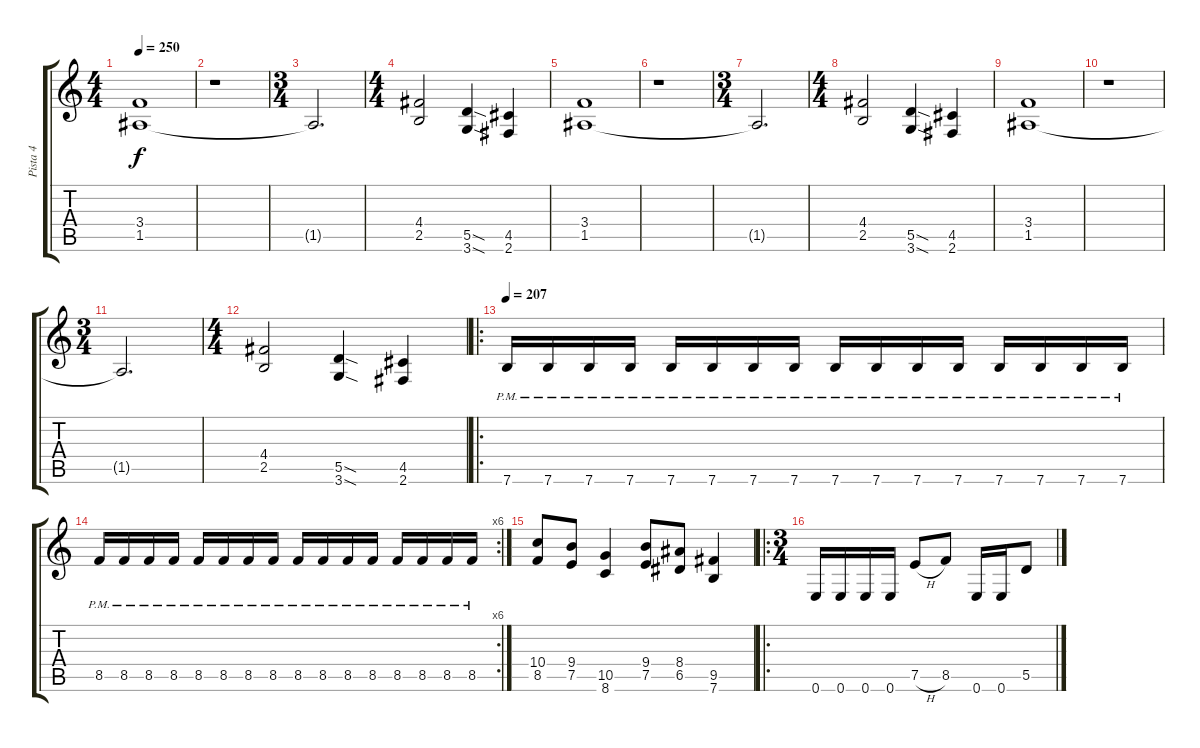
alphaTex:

\track ("Pista 4" "Pista 4") {solo instrument overdrivenguitar}
\staff {score tabs}
\tuning (E4 B3 G3 D3 A2 E2) {hide}
\ts (4 4)
\tempo 250
\clef g2
\ks c
(3.4 1.5).1{dy f} |
r.1 |
\ts (3 4)
1.5{t}.2{d} |
\ts (4 4)
(4.4 2.5).2 (5.5{sod} 3.6{sod}).4 (4.5 2.6).4 |
(3.4 1.5).1 |
r.1 |
\ts (3 4)
1.5{t}.2{d} |
\ts (4 4)
(4.4 2.5).2 (5.5{sod} 3.6{sod}).4 (4.5 2.6).4 |
(3.4 1.5).1 |
r.1 |
\ts (3 4)
1.5{t}.2{d} |
\ts (4 4)
(4.4 2.5).2 (5.5{sod} 3.6{sod}).4 (4.5 2.6).4 |
\ro
\tempo 207
7.6{pm}.16 7.6{pm}.16 7.6{pm}.16 7.6{pm}.16 7.6{pm}.16 7.6{pm}.16 7.6{pm}.16 7.6{pm}.16 7.6{pm}.16 7.6{pm}.16 7.6{pm}.16 7.6{pm}.16 7.6{pm}.16 7.6{pm}.16 7.6{pm}.16 7.6{pm}.16 |
\rc 6
8.5{pm}.16 8.5{pm}.16 8.5{pm}.16 8.5{pm}.16 8.5{pm}.16 8.5{pm}.16 8.5{pm}.16 8.5{pm}.16 8.5{pm}.16 8.5{pm}.16 8.5{pm}.16 8.5{pm}.16 8.5{pm}.16 8.5{pm}.16 8.5{pm}.16 8.5{pm}.16 |
(10.4 8.5).8 (9.4 7.5).8 (10.5 8.6).4 (9.4 7.5).8 (8.4 6.5).8 (9.5 7.6).4 |
\ro
\ts (3 4)
0.6.16 0.6.16 0.6.16 0.6.16 7.5{h}.8 8.5.8 0.6.16 0.6.16 5.5.8
